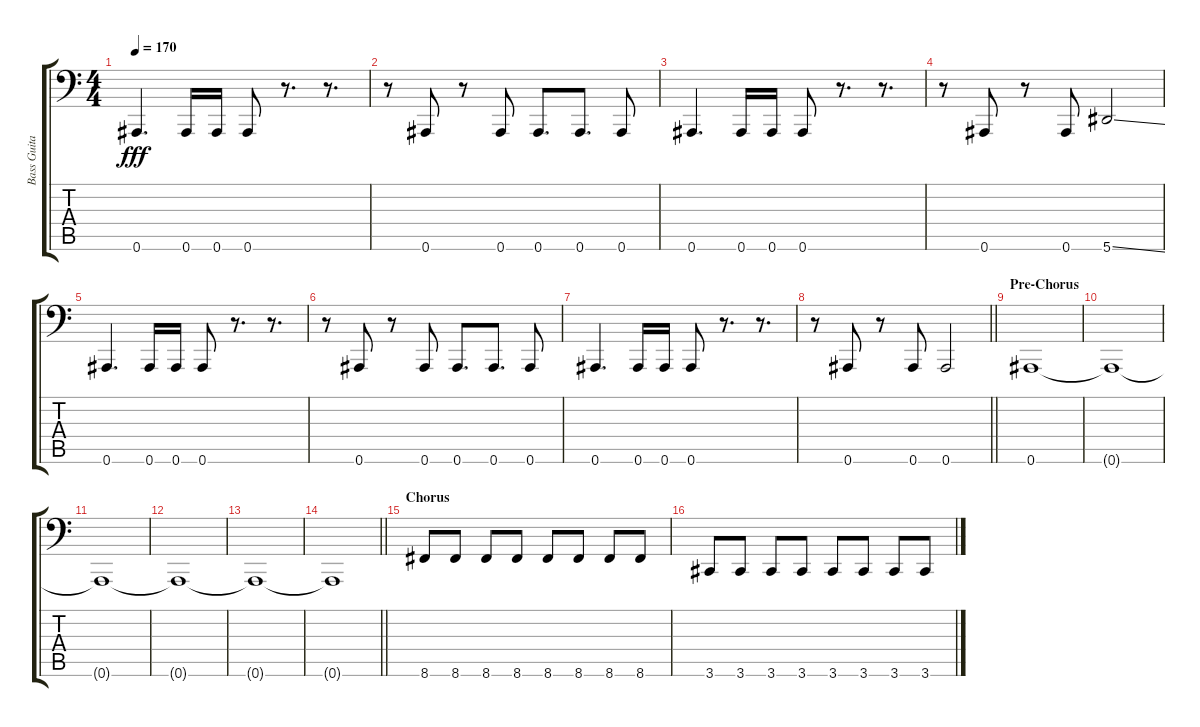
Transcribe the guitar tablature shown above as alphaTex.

\track ("Bass Guitar" "Bass Guita") {instrument electricbasspick}
\staff {score tabs}
\tuning (C3 G2 Eb2 Bb1 F1 Bb0) {hide}
\ts (4 4)
\tempo 170
\clef f4
\ks c
0.6.4{d dy fff} 0.6.16 0.6.16 0.6.8 r.8{d} r.8{d} |
r.8 0.6.8 r.8 0.6.8 0.6.8{d} 0.6.8{d} 0.6.8 |
0.6.4{d} 0.6.16 0.6.16 0.6.8 r.8{d} r.8{d} |
r.8 0.6.8 r.8 0.6.8 5.6{ss}.2 |
0.6.4{d} 0.6.16 0.6.16 0.6.8 r.8{d} r.8{d} |
r.8 0.6.8 r.8 0.6.8 0.6.8{d} 0.6.8{d} 0.6.8 |
0.6.4{d} 0.6.16 0.6.16 0.6.8 r.8{d} r.8{d} |
\barLineRight lightlight
r.8 0.6.8 r.8 0.6.8 0.6.2 |
\section ("" "Pre-Chorus")
0.6.1 |
0.6{t}.1 |
0.6{t}.1 |
0.6{t}.1 |
0.6{t}.1 |
\barLineRight lightlight
0.6{t}.1 |
\section ("" "Chorus")
8.6.8 8.6.8 8.6.8 8.6.8 8.6.8 8.6.8 8.6.8 8.6.8 |
3.6.8 3.6.8 3.6.8 3.6.8 3.6.8 3.6.8 3.6.8 3.6.8
